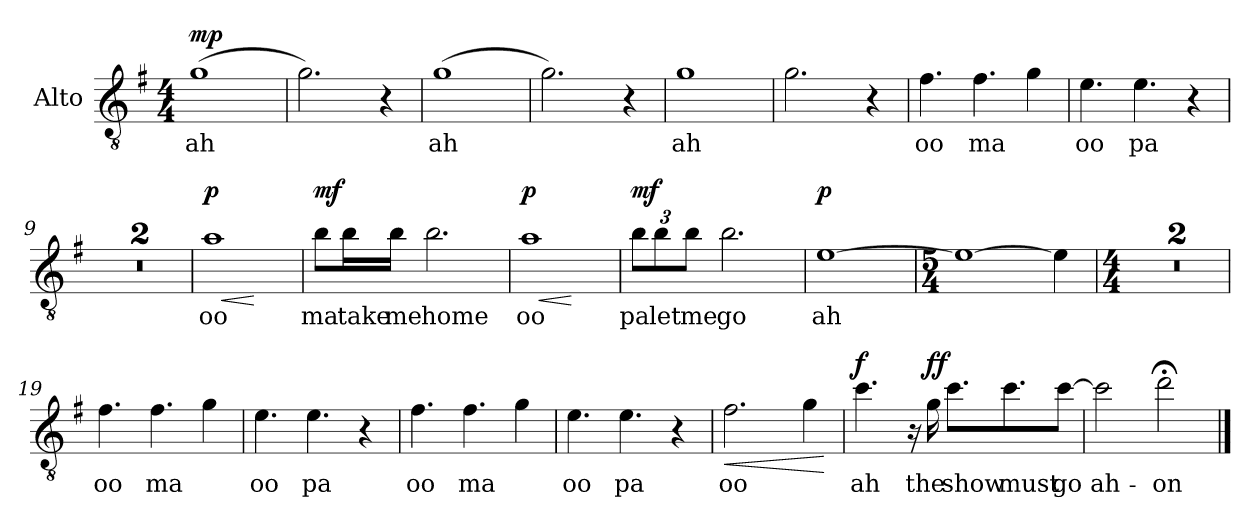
**kern	**text	**dynam
*part1	*part1	*part1
*staff1	*staff1	*staff1
*I"Alto	*	*
*I'A.	*	*
*clefGv2	*	*
*k[f#]	*	*
*M4/4	*	*
*MM64	*	*
=1	=1	=1
!	!	!LO:DY:b
(1g	ah	mp
=2	=2	=2
2.g\)	.	.
4r	.	.
=3	=3	=3
(1g	ah	.
=4	=4	=4
2.g\)	.	.
4r	.	.
=5	=5	=5
1g	ah	.
=6	=6	=6
2.g\	.	.
4r	.	.
=7	=7	=7
4.f#\	oo	.
4.f#\	-ma	.
4g\	.	.
=8	=8	=8
4.e\	oo	.
4.e\	pa	.
4r	.	.
=9	=9	=9
1r	.	.
=10	=10	=10
1r	.	.
=11	=11	=11
!	!	!LO:HP:b
!	!	!LO:DY:n=1:b
1a	oo	< p
.	.	[
=12	=12	=12
!	!	!LO:DY:b
8b\L	ma	mf
16b\L	take	.
16b\JJ	me	.
2.b\	home	.
!!LO:LB:g=z
=13	=13	=13
!	!	!LO:HP:b
!	!	!LO:DY:n=1:b
1a	oo	< p
.	.	[
=14	=14	=14
*Xbrackettup	*	*
!	!	!LO:DY:b
12b\L	pa	mf
12b\	let	.
12b\J	me	.
2.b\	go	.
=15	=15	=15
!	!	!LO:DY:b
[1e	ah	p
=16	=16	=16
*M5/4	*	*
1e_	.	.
4e\]	.	.
=17	=17	=17
*M4/4	*	*
1r	.	.
=18	=18	=18
1r	.	.
=19	=19	=19
4.f#\	oo	.
4.f#\	-ma	.
4g\	.	.
=20	=20	=20
4.e\	oo	.
4.e\	pa	.
4r	.	.
=21	=21	=21
4.f#\	oo	.
4.f#\	-ma	.
4g\	.	.
=22	=22	=22
4.e\	oo	.
4.e\	pa	.
4r	.	.
!!LO:LB:g=z
=23	=23	=23
!	!	!LO:HP:b
2.f#\	oo	<
4g\	.	.
.	.	[
=24	=24	=24
!	!	!LO:DY:b
4.cc\	ah	f
16r	.	.
!	!	!LO:DY:b
16g\	the	ff
8.cc\L	show	.
8.cc\	must	.
[8cc\J	go	.
=25	=25	=25
2cc\]	ah-	.
2dd;<\	-on	.
==	==	==
*-	*-	*-
